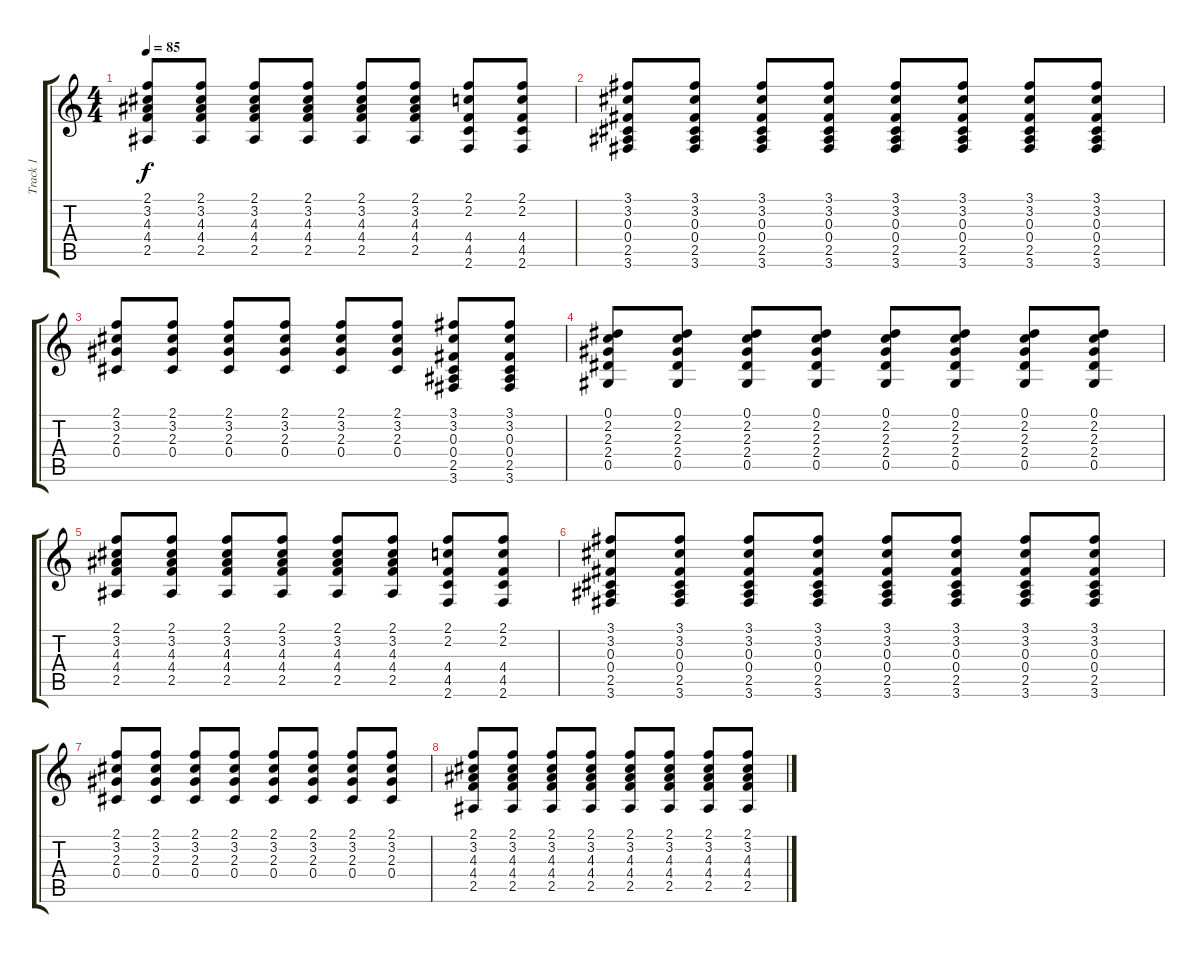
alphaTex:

\track ("Track 1" "Track 1") {instrument acousticguitarsteel}
\staff {score tabs}
\tuning (Eb4 Bb3 Gb3 Db3 Ab2 Eb2) {hide}
\ts (4 4)
\tempo 85
\clef g2
\ks c
(2.1 3.2 4.3 4.4 2.5).8{dy f} (2.1 3.2 4.3 4.4 2.5).8 (2.1 3.2 4.3 4.4 2.5).8 (2.1 3.2 4.3 4.4 2.5).8 (2.1 3.2 4.3 4.4 2.5).8 (2.1 3.2 4.3 4.4 2.5).8 (2.1 2.2 4.4 4.5 2.6).8 (2.1 2.2 4.4 4.5 2.6).8 |
(3.1 3.2 0.3 0.4 2.5 3.6).8 (3.1 3.2 0.3 0.4 2.5 3.6).8 (3.1 3.2 0.3 0.4 2.5 3.6).8 (3.1 3.2 0.3 0.4 2.5 3.6).8 (3.1 3.2 0.3 0.4 2.5 3.6).8 (3.1 3.2 0.3 0.4 2.5 3.6).8 (3.1 3.2 0.3 0.4 2.5 3.6).8 (3.1 3.2 0.3 0.4 2.5 3.6).8 |
(2.1 3.2 2.3 0.4).8 (2.1 3.2 2.3 0.4).8 (2.1 3.2 2.3 0.4).8 (2.1 3.2 2.3 0.4).8 (2.1 3.2 2.3 0.4).8 (2.1 3.2 2.3 0.4).8 (3.1 3.2 0.3 0.4 2.5 3.6).8 (3.1 3.2 0.3 0.4 2.5 3.6).8 |
(0.1 2.2 2.3 2.4 0.5).8 (0.1 2.2 2.3 2.4 0.5).8 (0.1 2.2 2.3 2.4 0.5).8 (0.1 2.2 2.3 2.4 0.5).8 (0.1 2.2 2.3 2.4 0.5).8 (0.1 2.2 2.3 2.4 0.5).8 (0.1 2.2 2.3 2.4 0.5).8 (0.1 2.2 2.3 2.4 0.5).8 |
(2.1 3.2 4.3 4.4 2.5).8 (2.1 3.2 4.3 4.4 2.5).8 (2.1 3.2 4.3 4.4 2.5).8 (2.1 3.2 4.3 4.4 2.5).8 (2.1 3.2 4.3 4.4 2.5).8 (2.1 3.2 4.3 4.4 2.5).8 (2.1 2.2 4.4 4.5 2.6).8 (2.1 2.2 4.4 4.5 2.6).8 |
(3.1 3.2 0.3 0.4 2.5 3.6).8 (3.1 3.2 0.3 0.4 2.5 3.6).8 (3.1 3.2 0.3 0.4 2.5 3.6).8 (3.1 3.2 0.3 0.4 2.5 3.6).8 (3.1 3.2 0.3 0.4 2.5 3.6).8 (3.1 3.2 0.3 0.4 2.5 3.6).8 (3.1 3.2 0.3 0.4 2.5 3.6).8 (3.1 3.2 0.3 0.4 2.5 3.6).8 |
(2.1 3.2 2.3 0.4).8 (2.1 3.2 2.3 0.4).8 (2.1 3.2 2.3 0.4).8 (2.1 3.2 2.3 0.4).8 (2.1 3.2 2.3 0.4).8 (2.1 3.2 2.3 0.4).8 (2.1 3.2 2.3 0.4).8 (2.1 3.2 2.3 0.4).8 |
(2.1 3.2 4.3 4.4 2.5).8 (2.1 3.2 4.3 4.4 2.5).8 (2.1 3.2 4.3 4.4 2.5).8 (2.1 3.2 4.3 4.4 2.5).8 (2.1 3.2 4.3 4.4 2.5).8 (2.1 3.2 4.3 4.4 2.5).8 (2.1 3.2 4.3 4.4 2.5).8 (2.1 3.2 4.3 4.4 2.5).8
